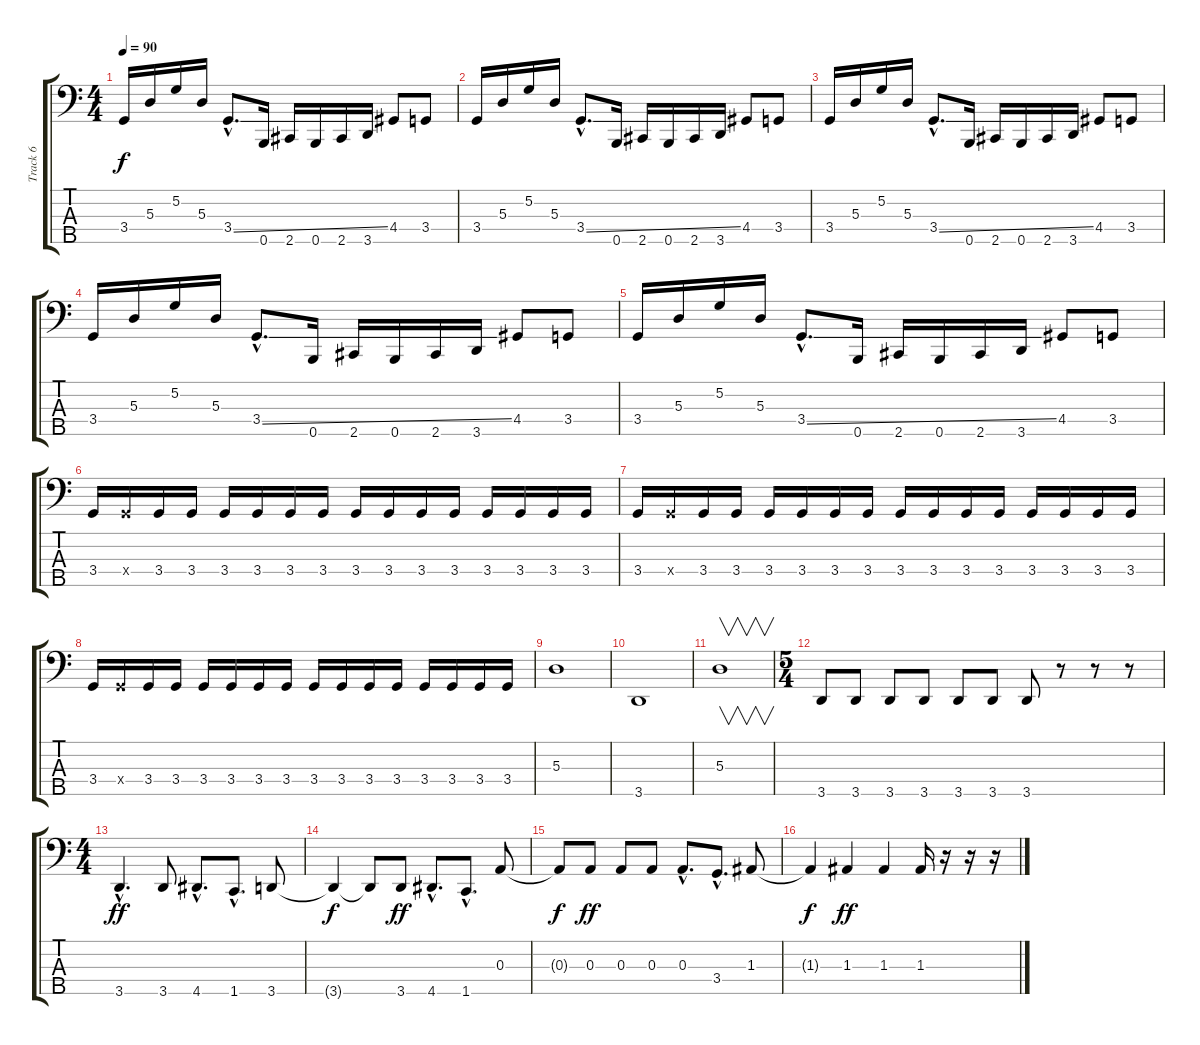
\track ("Track 6" "Track 6") {instrument electricbassfinger}
\staff {score tabs}
\tuning (G2 D2 A1 E1 B0) {hide}
\ts (4 4)
\tempo 90
\clef f4
\ks c
3.4.16{dy f} 5.3.16 5.2.16 5.3.16 3.4{ss hac}.8{d} 0.5.16 2.5.16 0.5.16 2.5.16 3.5.16 4.4.8 3.4.8 |
3.4.16 5.3.16 5.2.16 5.3.16 3.4{ss hac}.8{d} 0.5.16 2.5.16 0.5.16 2.5.16 3.5.16 4.4.8 3.4.8 |
3.4.16 5.3.16 5.2.16 5.3.16 3.4{ss hac}.8{d} 0.5.16 2.5.16 0.5.16 2.5.16 3.5.16 4.4.8 3.4.8 |
3.4.16 5.3.16 5.2.16 5.3.16 3.4{ss hac}.8{d} 0.5.16 2.5.16 0.5.16 2.5.16 3.5.16 4.4.8 3.4.8 |
3.4.16 5.3.16 5.2.16 5.3.16 3.4{ss hac}.8{d} 0.5.16 2.5.16 0.5.16 2.5.16 3.5.16 4.4.8 3.4.8 |
3.4.16 3.4{x}.16{instrument slapbass1} 3.4.16{instrument electricbassfinger} 3.4.16 3.4.16 3.4.16 3.4.16 3.4.16 3.4.16 3.4.16 3.4.16 3.4.16 3.4.16 3.4.16 3.4.16 3.4.16 |
3.4.16 3.4{x}.16 3.4.16 3.4.16 3.4.16 3.4.16 3.4.16 3.4.16 3.4.16 3.4.16 3.4.16 3.4.16 3.4.16 3.4.16 3.4.16 3.4.16 |
3.4.16 3.4{x}.16{instrument slapbass1} 3.4.16{instrument electricbassfinger} 3.4.16 3.4.16 3.4.16 3.4.16 3.4.16 3.4.16 3.4.16 3.4.16 3.4.16 3.4.16 3.4.16 3.4.16 3.4.16 |
5.3.1 |
3.5.1 |
5.3.1{v} |
\ts (5 4)
3.5.8 3.5.8 3.5.8 3.5.8 3.5.8 3.5.8 3.5.8 r.8 r.8 r.8 |
\ts (4 4)
3.5{hac}.4{d dy ff} 3.5.8 4.5{hac}.8{d} 1.5{hac}.8{d} 3.5.8 |
3.5{t}.4{dy f} 3.5{t}.8 3.5.8{dy ff} 4.5{hac}.8{d} 1.5{hac}.8{d} 0.3.8 |
0.3{t}.8{dy f} 0.3.8{dy ff} 0.3.8 0.3.8 0.3{hac}.8{d} 3.4{hac}.8{d} 1.3.8 |
1.3{t}.4{dy f} 1.3.4{dy ff} 1.3.4 1.3.16 r.16 r.16 r.16
